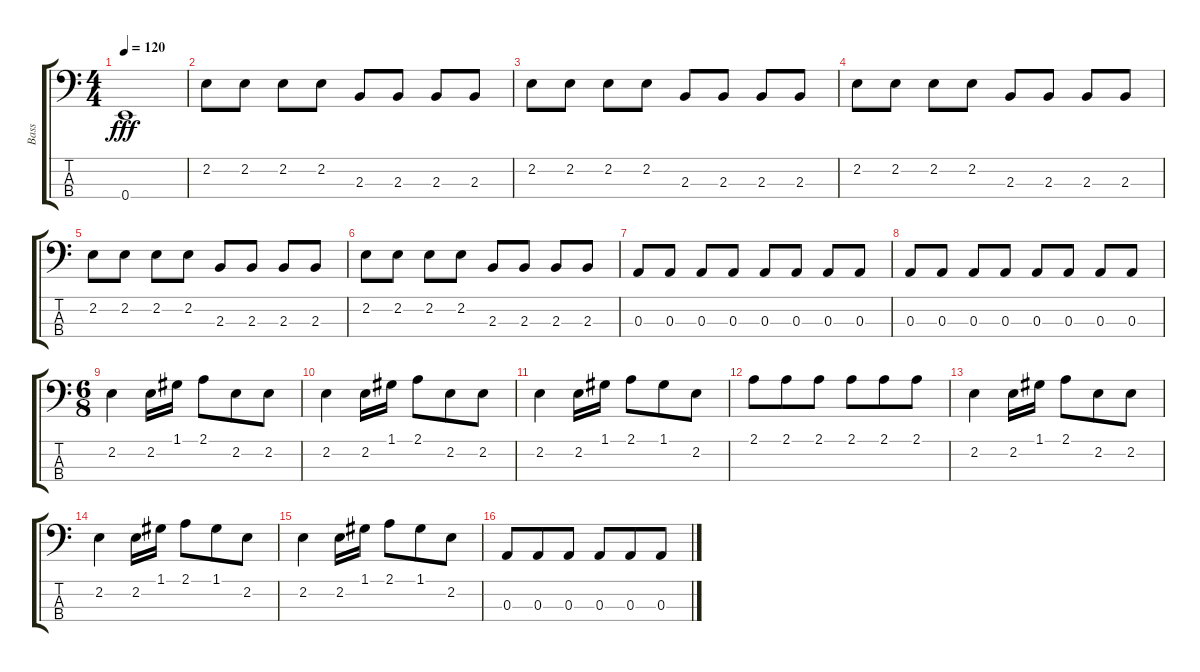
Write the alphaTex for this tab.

\track ("Bass" "Bass") {instrument electricbassfinger}
\staff {score tabs}
\tuning (G2 D2 A1 E1) {hide}
\ts (4 4)
\tempo 120
\clef f4
\ks c
0.4.1{dy fff} |
2.2.8 2.2.8 2.2.8 2.2.8 2.3.8 2.3.8 2.3.8 2.3.8 |
2.2.8 2.2.8 2.2.8 2.2.8 2.3.8 2.3.8 2.3.8 2.3.8 |
2.2.8 2.2.8 2.2.8 2.2.8 2.3.8 2.3.8 2.3.8 2.3.8 |
2.2.8 2.2.8 2.2.8 2.2.8 2.3.8 2.3.8 2.3.8 2.3.8 |
2.2.8 2.2.8 2.2.8 2.2.8 2.3.8 2.3.8 2.3.8 2.3.8 |
0.3.8 0.3.8 0.3.8 0.3.8 0.3.8 0.3.8 0.3.8 0.3.8 |
0.3.8 0.3.8 0.3.8 0.3.8 0.3.8 0.3.8 0.3.8 0.3.8 |
\ts (6 8)
2.2.4 2.2.16 1.1.16 2.1.8 2.2.8 2.2.8 |
2.2.4 2.2.16 1.1.16 2.1.8 2.2.8 2.2.8 |
2.2.4 2.2.16 1.1.16 2.1.8 1.1.8 2.2.8 |
2.1.8 2.1.8 2.1.8 2.1.8 2.1.8 2.1.8 |
2.2.4 2.2.16 1.1.16 2.1.8 2.2.8 2.2.8 |
2.2.4 2.2.16 1.1.16 2.1.8 1.1.8 2.2.8 |
2.2.4 2.2.16 1.1.16 2.1.8 1.1.8 2.2.8 |
0.3.8 0.3.8 0.3.8 0.3.8 0.3.8 0.3.8
